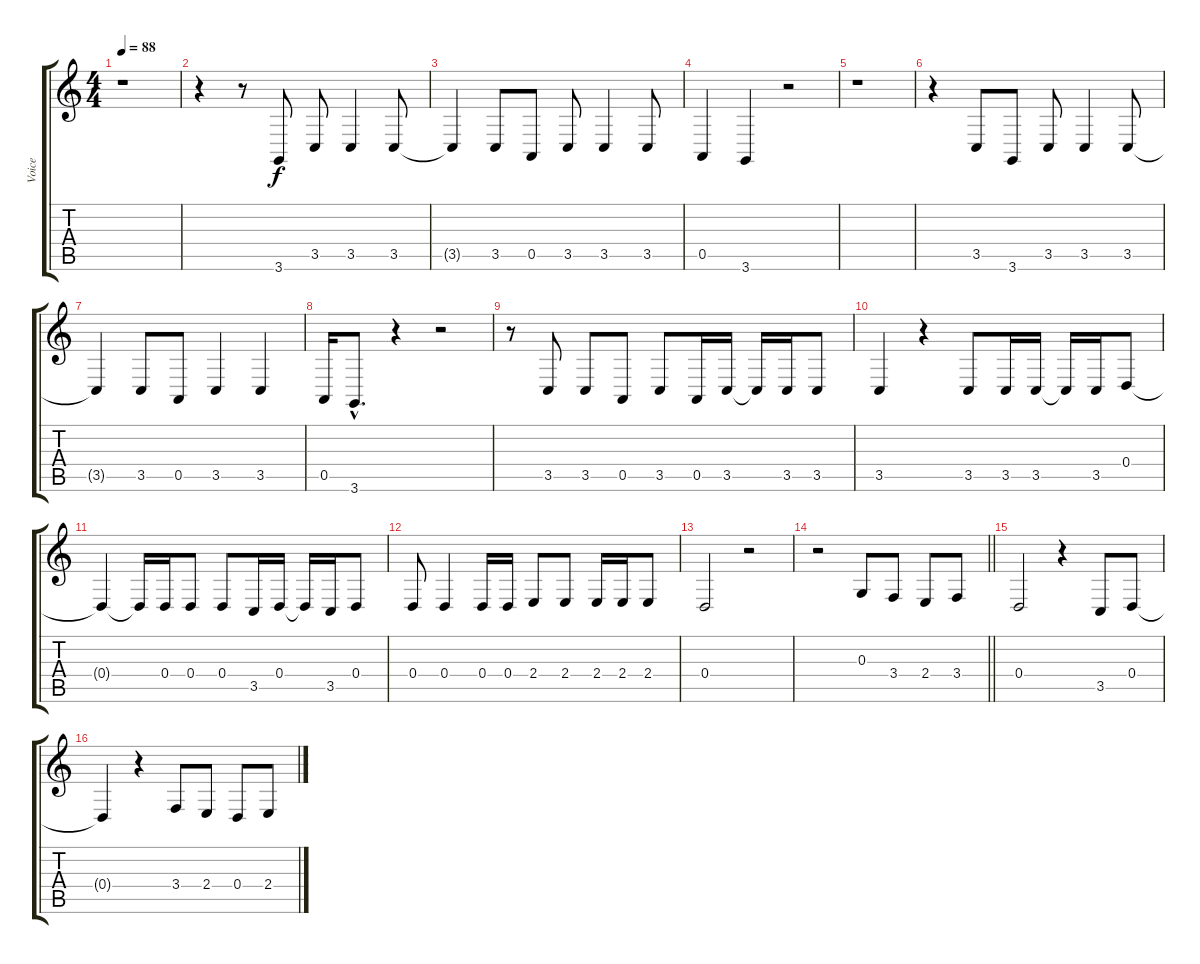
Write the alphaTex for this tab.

\track ("Voice" "Voice") {instrument harmonica}
\staff {score tabs}
\tuning (E4 B3 G3 D3 A2 E2) {hide}
\ts (4 4)
\tempo 88
\clef g2
\ks c
r.1{dy f} |
r.4 r.8 3.6.8 3.5.8 3.5.4 3.5.8 |
3.5{t}.4 3.5.8 0.5.8 3.5.8 3.5.4 3.5.8 |
0.5.4 3.6.4 r.2 |
r.1 |
r.4 3.5.8 3.6.8 3.5.8 3.5.4 3.5.8 |
3.5{t}.4 3.5.8 0.5.8 3.5.4 3.5.4 |
0.5.16 3.6{hac}.8{d} r.4 r.2 |
r.8 3.5.8 3.5.8 0.5.8 3.5.8 0.5.16 3.5.16 3.5{t}.16 3.5.16 3.5.8 |
3.5.4 r.4 3.5.8 3.5.16 3.5.16 3.5{t}.16 3.5.16 0.4.8 |
0.4{t}.4 0.4{t}.16 0.4.16 0.4.8 0.4.8 3.5.16 0.4.16 0.4{t}.16 3.5.16 0.4.8 |
0.4.8 0.4.4 0.4.16 0.4.16 2.4.8 2.4.8 2.4.16 2.4.16 2.4.8 |
0.4.2 r.2 |
\barLineRight lightlight
r.2 0.3.8 3.4.8 2.4.8 3.4.8 |
0.4.2 r.4 3.5.8 0.4.8 |
0.4{t}.4 r.4 3.4.8 2.4.8 0.4.8 2.4.8
